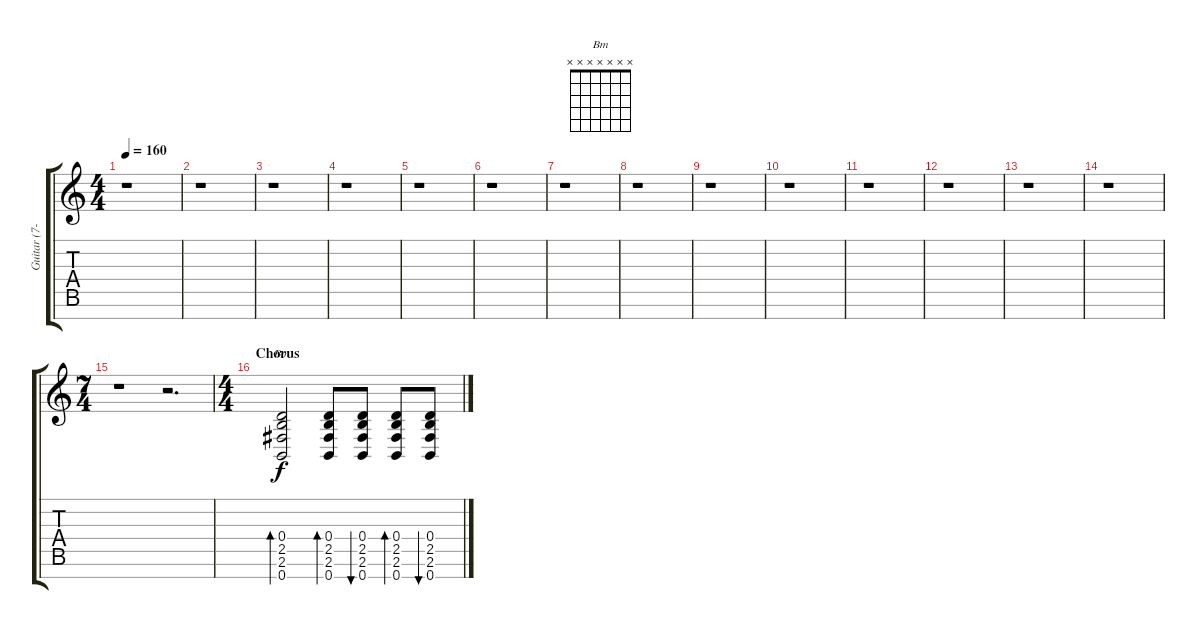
\track ("Guitar (7-String Distorted)" "Guitar (7-") {instrument distortionguitar}
\staff {score tabs}
\tuning (E4 B3 G3 D3 A2 E2 B1) {hide}
\chord ("Bm" x x x x x x x)
\ts (4 4)
\tempo 160
\clef g2
\ks c
r.1{dy f} |
r.1 |
r.1 |
r.1 |
r.1 |
r.1 |
r.1 |
r.1 |
r.1 |
r.1 |
r.1 |
r.1 |
r.1 |
r.1 |
\ts (7 4)
r.1 r.2{d} |
\ts (4 4)
\section ("" "Chorus")
(0.4 2.5 2.6 0.7).2{bd 60 ch "Bm" volume 13} (0.4 2.5 2.6 0.7).8{bd 60} (0.4 2.5 2.6 0.7).8{bu 60} (0.4 2.5 2.6 0.7).8{bd 60} (0.4 2.5 2.6 0.7).8{bu 60}
